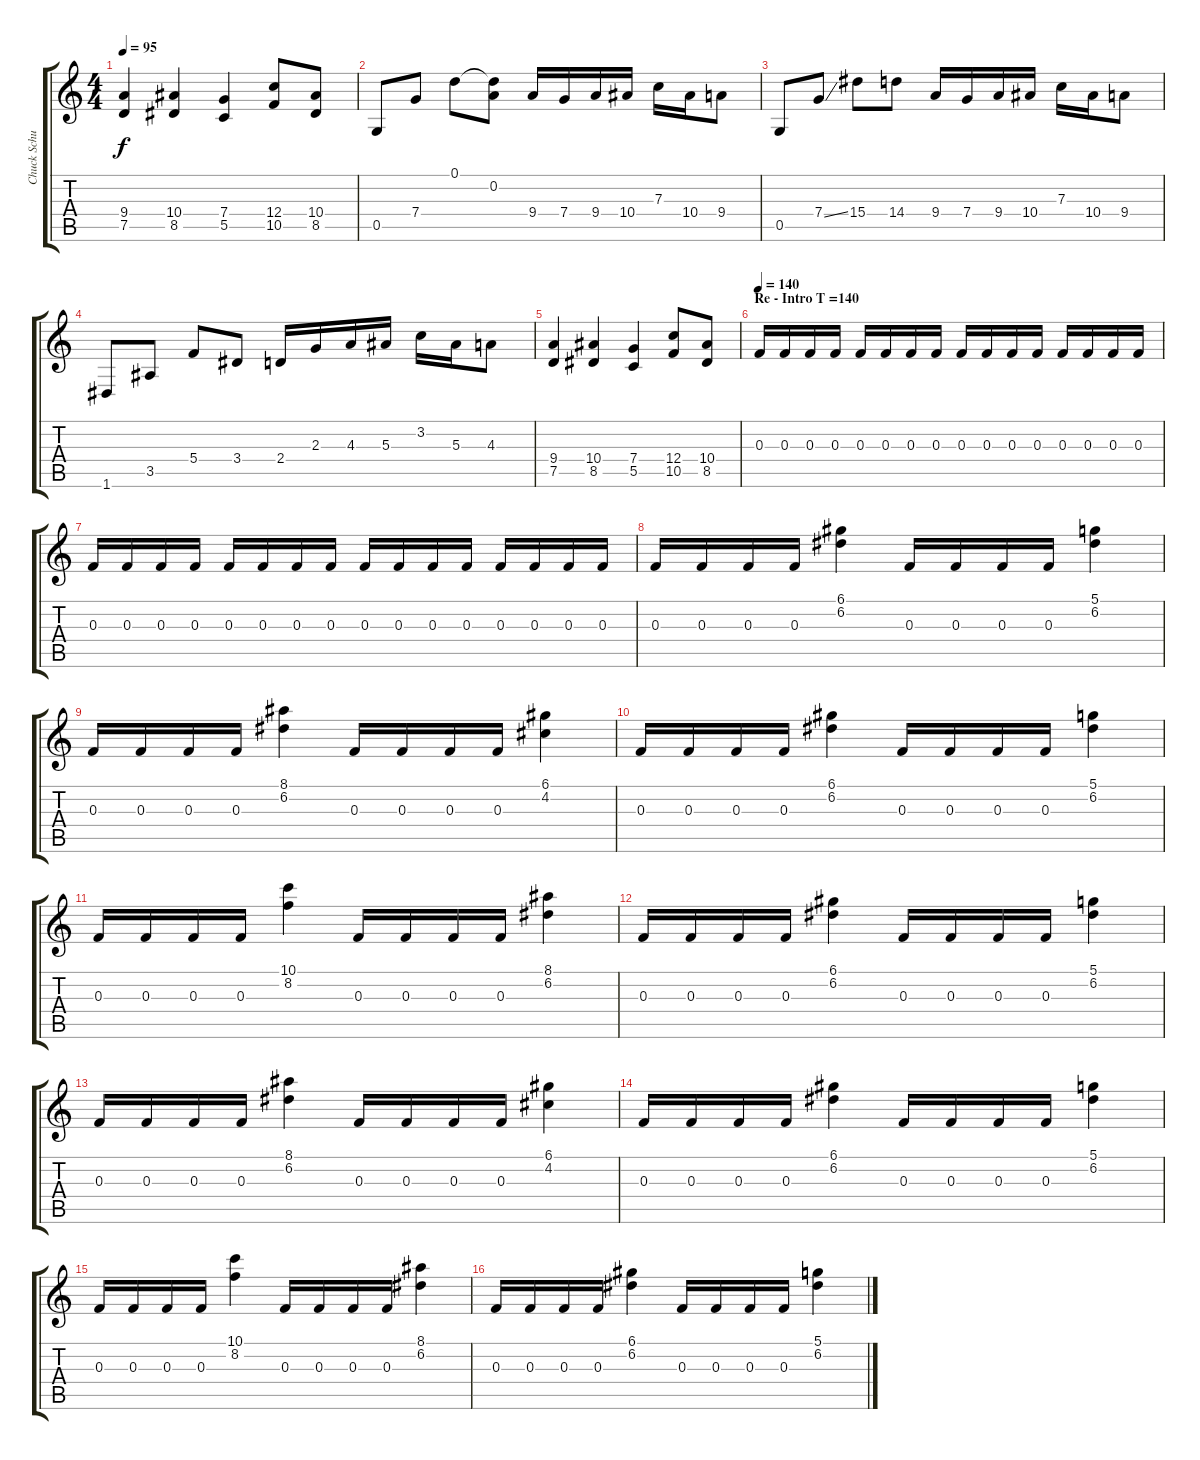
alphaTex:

\track ("Chuck Schuldiner" "Chuck Schu") {instrument distortionguitar}
\staff {score tabs}
\tuning (D4 A3 F3 C3 G2 D2) {hide}
\ts (4 4)
\tempo 95
\clef g2
\ks c
(9.4 7.5).4{dy f} (10.4 8.5).4 (7.4 5.5).4 (12.4 10.5).8 (10.4 8.5).8 |
0.5.8 7.4.8 0.1.8 (0.1{t} 0.2).8 9.4.16 7.4.16 9.4.16 10.4.16 7.3.16 10.4.16 9.4.8 |
0.5.8 7.4{ss}.8 15.4.8 14.4.8 9.4.16 7.4.16 9.4.16 10.4.16 7.3.16 10.4.16 9.4.8 |
1.6.8 3.5.8 5.4.8 3.4.8 2.4.16 2.3.16 4.3.16 5.3.16 3.2.16 5.3.16 4.3.8 |
(9.4 7.5).4 (10.4 8.5).4 (7.4 5.5).4 (12.4 10.5).8 (10.4 8.5).8 |
\section ("" "Re - Intro T =140")
\tempo 140
0.3.16{volume 6} 0.3.16 0.3.16 0.3.16 0.3.16 0.3.16 0.3.16 0.3.16 0.3.16 0.3.16 0.3.16 0.3.16 0.3.16 0.3.16 0.3.16 0.3.16 |
0.3.16 0.3.16 0.3.16 0.3.16 0.3.16 0.3.16 0.3.16 0.3.16 0.3.16 0.3.16 0.3.16 0.3.16 0.3.16 0.3.16 0.3.16 0.3.16 |
0.3.16{volume 8} 0.3.16 0.3.16 0.3.16 (6.1 6.2).4{volume 13} 0.3.16{volume 8} 0.3.16 0.3.16 0.3.16 (5.1 6.2).4{volume 13} |
0.3.16{volume 8} 0.3.16 0.3.16 0.3.16 (8.1 6.2).4{volume 13} 0.3.16{volume 8} 0.3.16 0.3.16 0.3.16 (6.1 4.2).4{volume 13} |
0.3.16{volume 8} 0.3.16 0.3.16 0.3.16 (6.1 6.2).4{volume 13} 0.3.16{volume 8} 0.3.16 0.3.16 0.3.16 (5.1 6.2).4{volume 13} |
0.3.16{volume 8} 0.3.16 0.3.16 0.3.16 (10.1 8.2).4{volume 13} 0.3.16{volume 8} 0.3.16 0.3.16 0.3.16 (8.1 6.2).4{volume 13} |
0.3.16{volume 8} 0.3.16 0.3.16 0.3.16 (6.1 6.2).4{volume 13} 0.3.16{volume 8} 0.3.16 0.3.16 0.3.16 (5.1 6.2).4{volume 13} |
0.3.16{volume 8} 0.3.16 0.3.16 0.3.16 (8.1 6.2).4{volume 13} 0.3.16{volume 8} 0.3.16 0.3.16 0.3.16 (6.1 4.2).4{volume 13} |
0.3.16{volume 8} 0.3.16 0.3.16 0.3.16 (6.1 6.2).4{volume 13} 0.3.16{volume 8} 0.3.16 0.3.16 0.3.16 (5.1 6.2).4{volume 13} |
0.3.16{volume 8} 0.3.16 0.3.16 0.3.16 (10.1 8.2).4{volume 13} 0.3.16{volume 8} 0.3.16 0.3.16 0.3.16 (8.1 6.2).4{volume 13} |
0.3.16{volume 8} 0.3.16 0.3.16 0.3.16 (6.1 6.2).4{volume 13} 0.3.16{volume 8} 0.3.16 0.3.16 0.3.16 (5.1 6.2).4{volume 13}
